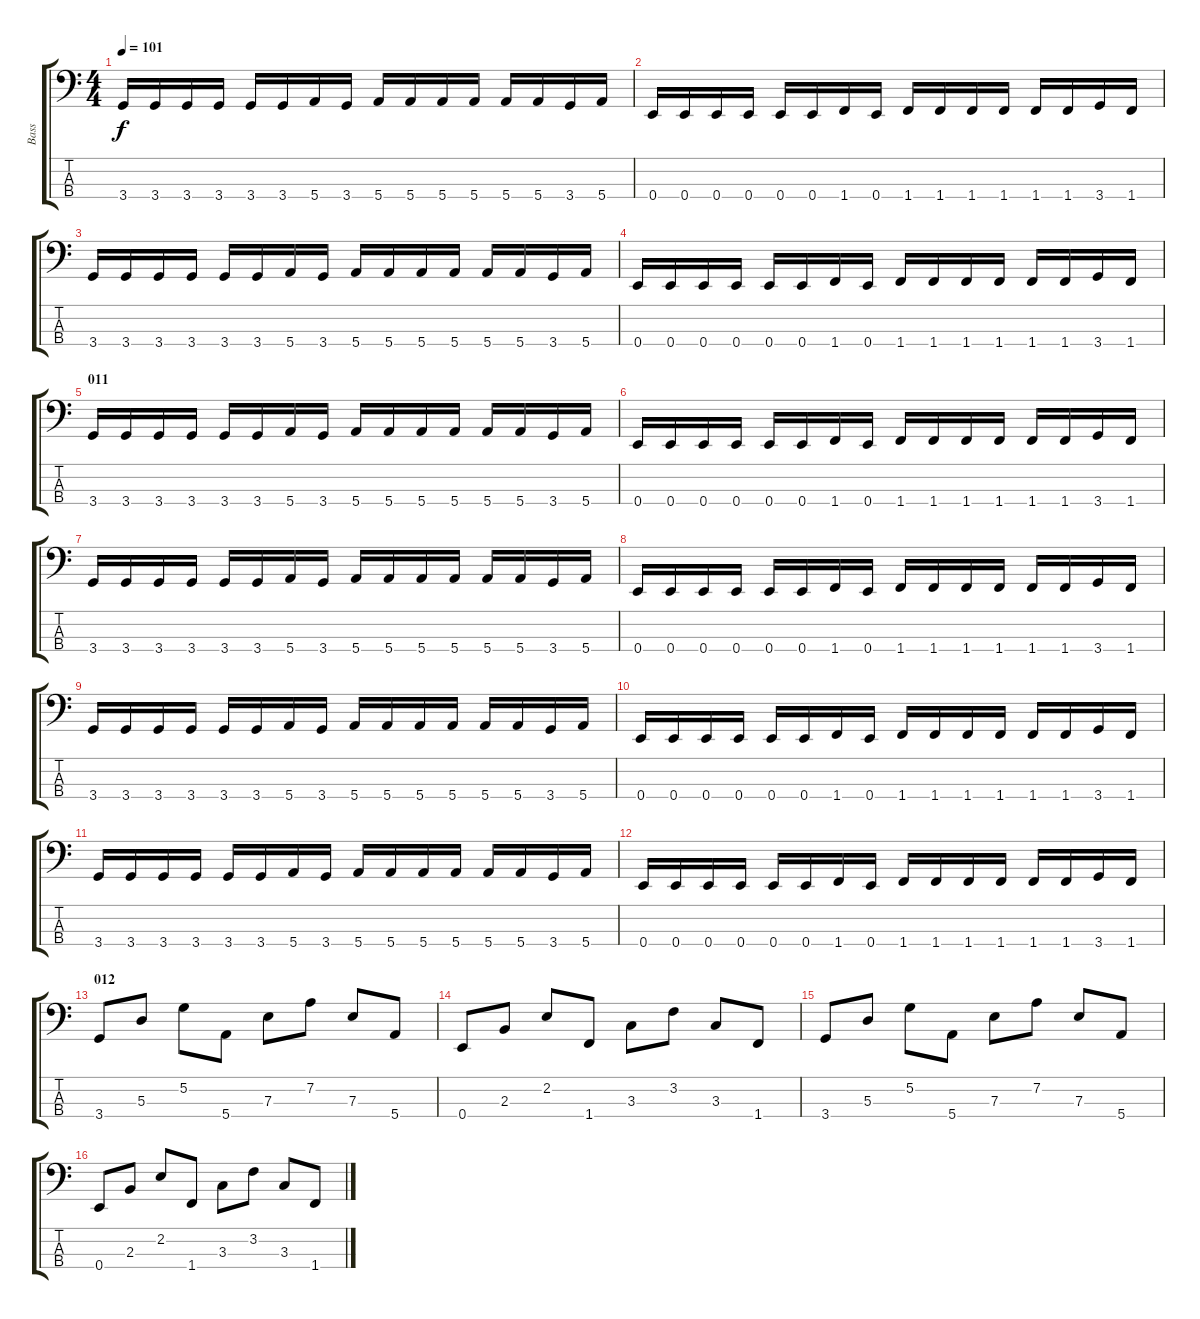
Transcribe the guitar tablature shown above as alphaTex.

\track ("Bass" "Bass") {instrument electricbasspick}
\staff {score tabs}
\tuning (G2 D2 A1 E1) {hide}
\ts (4 4)
\tempo 101
\clef f4
\ks c
3.4.16{dy f} 3.4.16 3.4.16 3.4.16 3.4.16 3.4.16 5.4.16 3.4.16 5.4.16 5.4.16 5.4.16 5.4.16 5.4.16 5.4.16 3.4.16 5.4.16 |
0.4.16 0.4.16 0.4.16 0.4.16 0.4.16 0.4.16 1.4.16 0.4.16 1.4.16 1.4.16 1.4.16 1.4.16 1.4.16 1.4.16 3.4.16 1.4.16 |
3.4.16 3.4.16 3.4.16 3.4.16 3.4.16 3.4.16 5.4.16 3.4.16 5.4.16 5.4.16 5.4.16 5.4.16 5.4.16 5.4.16 3.4.16 5.4.16 |
0.4.16 0.4.16 0.4.16 0.4.16 0.4.16 0.4.16 1.4.16 0.4.16 1.4.16 1.4.16 1.4.16 1.4.16 1.4.16 1.4.16 3.4.16 1.4.16 |
\section ("" "011")
3.4.16 3.4.16 3.4.16 3.4.16 3.4.16 3.4.16 5.4.16 3.4.16 5.4.16 5.4.16 5.4.16 5.4.16 5.4.16 5.4.16 3.4.16 5.4.16 |
0.4.16 0.4.16 0.4.16 0.4.16 0.4.16 0.4.16 1.4.16 0.4.16 1.4.16 1.4.16 1.4.16 1.4.16 1.4.16 1.4.16 3.4.16 1.4.16 |
3.4.16 3.4.16 3.4.16 3.4.16 3.4.16 3.4.16 5.4.16 3.4.16 5.4.16 5.4.16 5.4.16 5.4.16 5.4.16 5.4.16 3.4.16 5.4.16 |
0.4.16 0.4.16 0.4.16 0.4.16 0.4.16 0.4.16 1.4.16 0.4.16 1.4.16 1.4.16 1.4.16 1.4.16 1.4.16 1.4.16 3.4.16 1.4.16 |
3.4.16 3.4.16 3.4.16 3.4.16 3.4.16 3.4.16 5.4.16 3.4.16 5.4.16 5.4.16 5.4.16 5.4.16 5.4.16 5.4.16 3.4.16 5.4.16 |
0.4.16 0.4.16 0.4.16 0.4.16 0.4.16 0.4.16 1.4.16 0.4.16 1.4.16 1.4.16 1.4.16 1.4.16 1.4.16 1.4.16 3.4.16 1.4.16 |
3.4.16 3.4.16 3.4.16 3.4.16 3.4.16 3.4.16 5.4.16 3.4.16 5.4.16 5.4.16 5.4.16 5.4.16 5.4.16 5.4.16 3.4.16 5.4.16 |
0.4.16 0.4.16 0.4.16 0.4.16 0.4.16 0.4.16 1.4.16 0.4.16 1.4.16 1.4.16 1.4.16 1.4.16 1.4.16 1.4.16 3.4.16 1.4.16 |
\section ("" "012")
3.4.8 5.3.8 5.2.8 5.4.8 7.3.8 7.2.8 7.3.8 5.4.8 |
0.4.8 2.3.8 2.2.8 1.4.8 3.3.8 3.2.8 3.3.8 1.4.8 |
3.4.8 5.3.8 5.2.8 5.4.8 7.3.8 7.2.8 7.3.8 5.4.8 |
0.4.8 2.3.8 2.2.8 1.4.8 3.3.8 3.2.8 3.3.8 1.4.8
